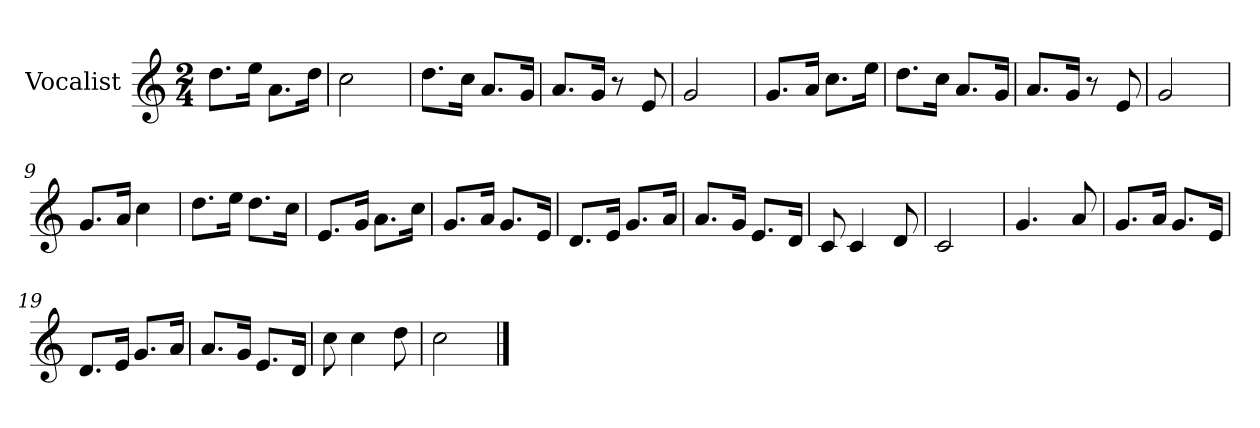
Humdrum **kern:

**kern
*part1
*staff1
*I"Vocalist
*k[]
*C:
*M2/4
=
8.ddL
16eeJk
8.aL
16ddJk
=1
2cc
=2
8.ddL
16ccJk
8.aL
16gJk
=3
8.aL
16gJk
8r
8e
=4
2g
=5
8.gL
16aJk
8.ccL
16eeJk
=6
8.ddL
16ccJk
8.aL
16gJk
=7
8.aL
16gJk
8r
8e
=8
2g
=9
8.gL
16aJk
4cc
=10
8.ddL
16eeJk
8.ddL
16ccJk
=11
8.eL
16gJk
8.aL
16ccJk
=12
8.gL
16aJk
8.gL
16eJk
=13
8.dL
16eJk
8.gL
16aJk
=14
8.aL
16gJk
8.eL
16dJk
=15
8c
4c
8d
=16
2c
=17
4.g
8a
=18
8.gL
16aJk
8.gL
16eJk
=19
8.dL
16eJk
8.gL
16aJk
=20
8.aL
16gJk
8.eL
16dJk
=21
8cc
4cc
8dd
=22
2cc
==
*-
